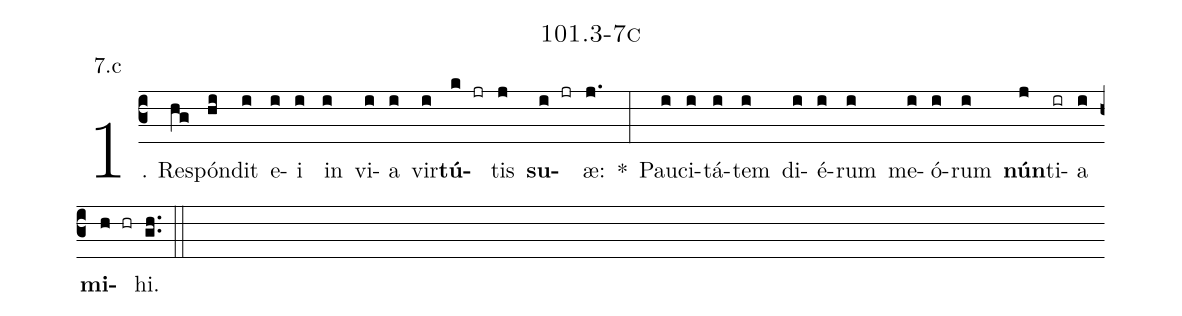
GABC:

name: 101.3-7c;
annotation: 7.c;
%%
(c3)1. Re(hg)spón(hi)dit(i) e(i)i(i) in(i) vi(i)a(i) vir(i)<b>tú</b>(k jr)tis(j) <b>su</b>(i jr)æ:(j.) *(:) Pau(i)ci(i)tá(i)tem(i) di(i)é(i)rum(i) me(i)ó(i)rum(i) <b>nún</b>(j)ti(ir)a(i) <b>mi</b>(h hr)hi.(gh..) (::)


%E(i) u(i) o(j) u(i) a(h) e.(gh..) (::)
